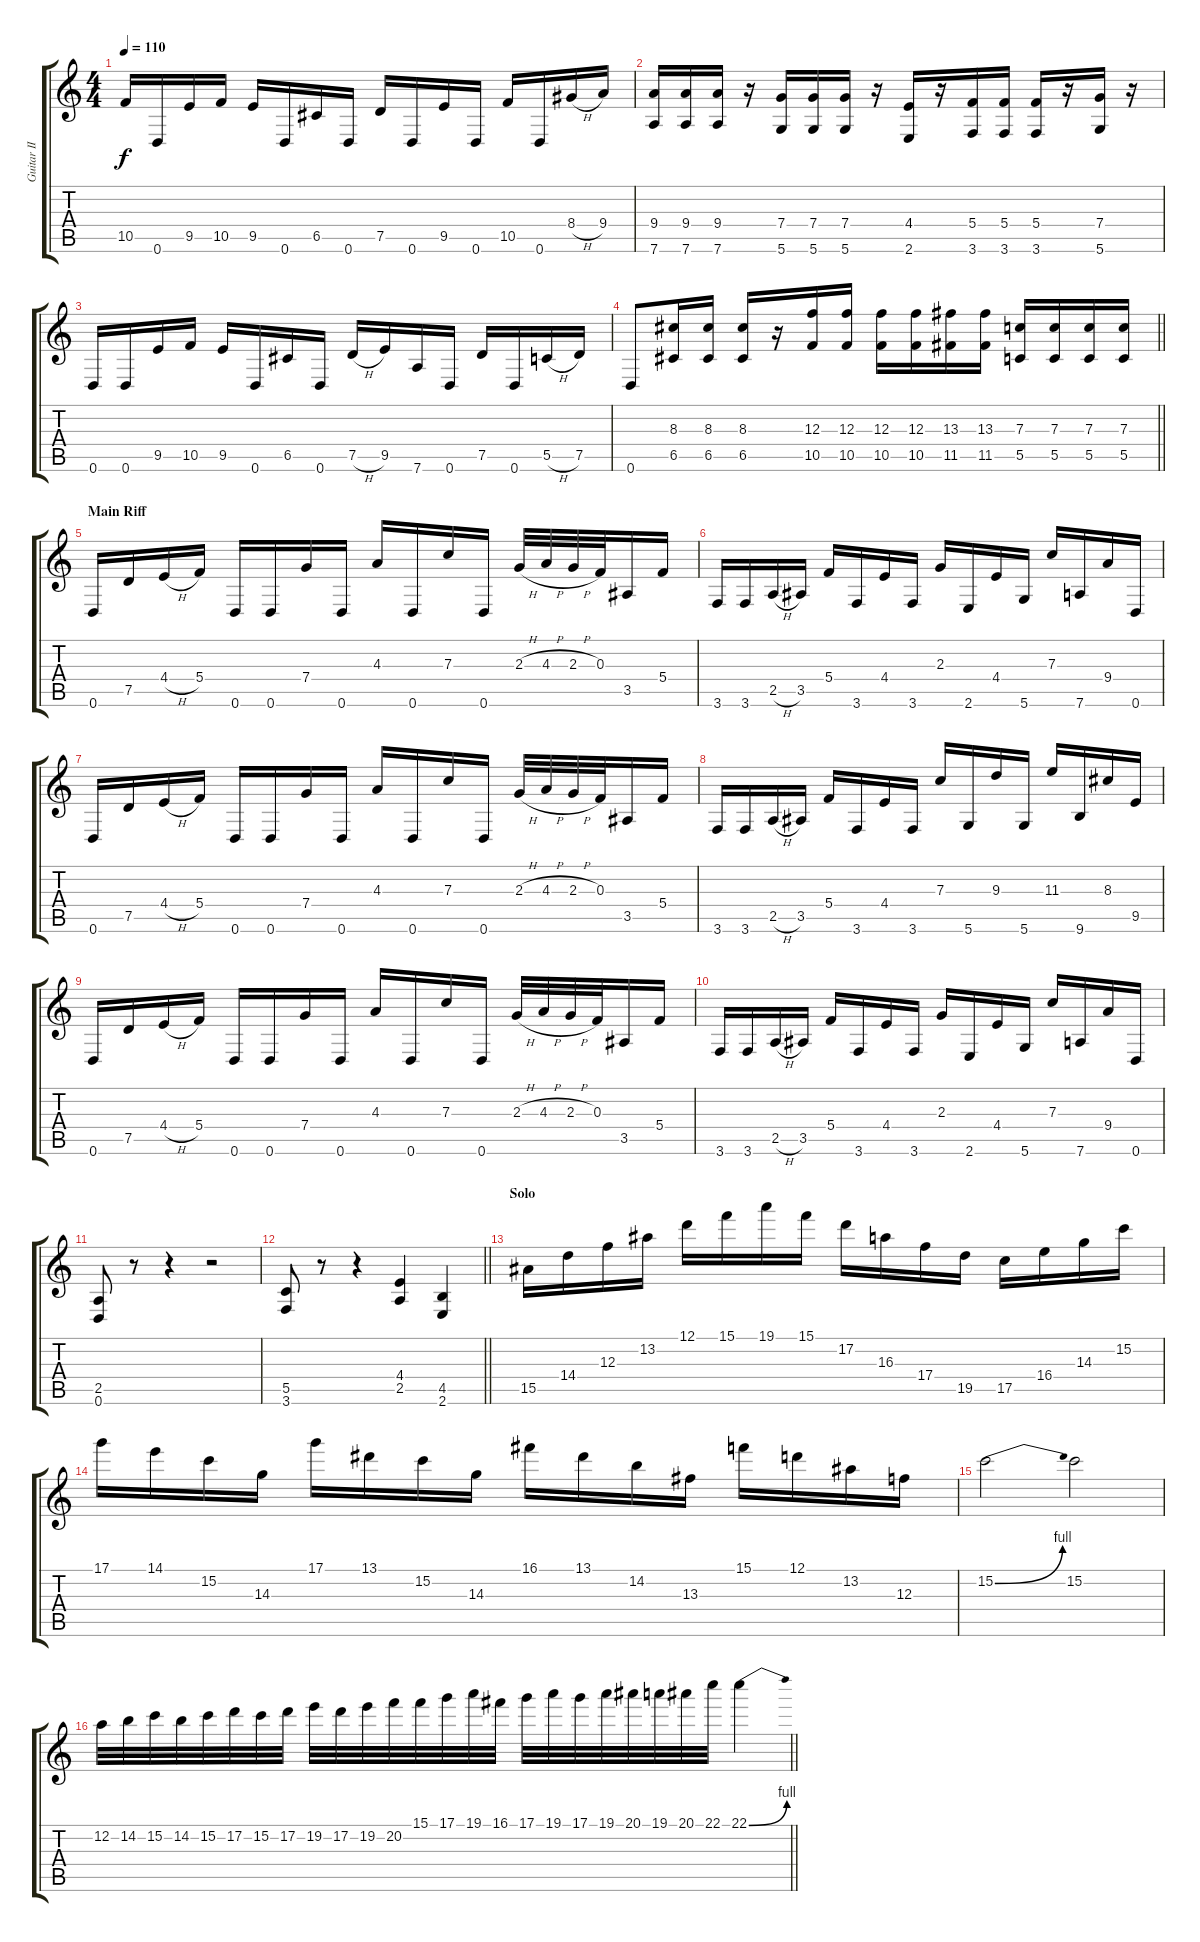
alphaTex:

\track ("Guitar II" "Guitar II") {instrument distortionguitar}
\staff {score tabs}
\tuning (D4 A3 F3 C3 G2 D2) {hide}
\ts (4 4)
\tempo 110
\clef g2
\ks c
10.5.16{dy f} 0.6.16 9.5.16 10.5.16 9.5.16 0.6.16 6.5.16 0.6.16 7.5.16 0.6.16 9.5.16 0.6.16 10.5.16 0.6.16 8.4{h}.16 9.4.16 |
(9.4 7.6).16 (9.4 7.6).16 (9.4 7.6).16 r.16 (7.4 5.6).16 (7.4 5.6).16 (7.4 5.6).16 r.16 (4.4 2.6).16 r.16 (5.4 3.6).16 (5.4 3.6).16 (5.4 3.6).16 r.16 (7.4 5.6).16 r.16 |
0.6.16 0.6.16 9.5.16 10.5.16 9.5.16 0.6.16 6.5.16 0.6.16 7.5{h}.16 9.5.16 7.6.16 0.6.16 7.5.16 0.6.16 5.5{h}.16 7.5.16 |
\barLineRight lightlight
0.6.8 (8.3 6.5).16 (8.3 6.5).16 (8.3 6.5).16 r.16 (12.3 10.5).16 (12.3 10.5).16 (12.3 10.5).16 (12.3 10.5).16 (13.3 11.5).16 (13.3 11.5).16 (7.3 5.5).16 (7.3 5.5).16 (7.3 5.5).16 (7.3 5.5).16 |
\section ("" "Main Riff")
0.6.16 7.5.16 4.4{h}.16 5.4.16 0.6.16 0.6.16 7.4.16 0.6.16 4.3.16 0.6.16 7.3.16 0.6.16 2.3{h}.32 4.3{h}.32 2.3{h}.32 0.3.32 3.5.16 5.4.16 |
3.6.16 3.6.16 2.5{h}.16 3.5.16 5.4.16 3.6.16 4.4.16 3.6.16 2.3.16 2.6.16 4.4.16 5.6.16 7.3.16 7.6.16 9.4.16 0.6.16 |
0.6.16 7.5.16 4.4{h}.16 5.4.16 0.6.16 0.6.16 7.4.16 0.6.16 4.3.16 0.6.16 7.3.16 0.6.16 2.3{h}.32 4.3{h}.32 2.3{h}.32 0.3.32 3.5.16 5.4.16 |
3.6.16 3.6.16 2.5{h}.16 3.5.16 5.4.16 3.6.16 4.4.16 3.6.16 7.3.16 5.6.16 9.3.16 5.6.16 11.3.16 9.6.16 8.3.16 9.5.16 |
0.6.16 7.5.16 4.4{h}.16 5.4.16 0.6.16 0.6.16 7.4.16 0.6.16 4.3.16 0.6.16 7.3.16 0.6.16 2.3{h}.32 4.3{h}.32 2.3{h}.32 0.3.32 3.5.16 5.4.16 |
3.6.16 3.6.16 2.5{h}.16 3.5.16 5.4.16 3.6.16 4.4.16 3.6.16 2.3.16 2.6.16 4.4.16 5.6.16 7.3.16 7.6.16 9.4.16 0.6.16 |
(2.5 0.6).8 r.8 r.4 r.2 |
\barLineRight lightlight
(5.5 3.6).8 r.8 r.4 (4.4 2.5).4 (4.5 2.6).4 |
\section ("" "Solo")
15.5.16 14.4.16 12.3.16 13.2.16 12.1.16 15.1.16 19.1.16 15.1.16 17.2.16 16.3.16 17.4.16 19.5.16 17.5.16 16.4.16 14.3.16 15.2.16 |
17.1.16 14.1.16 15.2.16 14.3.16 17.1.16 13.1.16 15.2.16 14.3.16 16.1.16 13.1.16 14.2.16 13.3.16 15.1.16 12.1.16 13.2.16 12.3.16 |
15.2{be (bend 0 0 60 4)}.2 15.2.2 |
\barLineRight lightlight
12.2.32 14.2.32 15.2.32 14.2.32 15.2.32 17.2.32 15.2.32 17.2.32 19.2.32 17.2.32 19.2.32 20.2.32 15.1.32 17.1.32 19.1.32 16.1.32 17.1.32 19.1.32 17.1.32 19.1.32 20.1.32 19.1.32 20.1.32 22.1.32 22.1{be (bend 0 0 60 4)}.4
